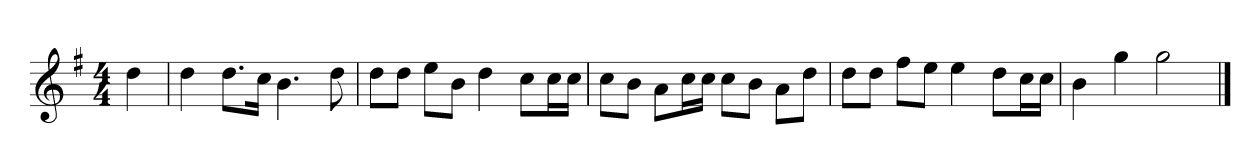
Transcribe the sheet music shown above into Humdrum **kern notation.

**kern
*part1
*staff1
*k[f#]
*M4/4
*MM120
=
4dd
=1
4dd
8.ddL
16ccJk
4.b
8dd
=2
8ddL
8ddJ
8eeL
8bJ
4dd
8ccL
16ccL
16ccJJ
=3
8ccL
8bJ
8aL
16ccL
16ccJJ
8ccL
8bJ
8aL
8ddJ
=4
8ddL
8ddJ
8ff#L
8eeJ
4ee
8ddL
16ccL
16ccJJ
=5
4b
4gg
2gg
==
*-
